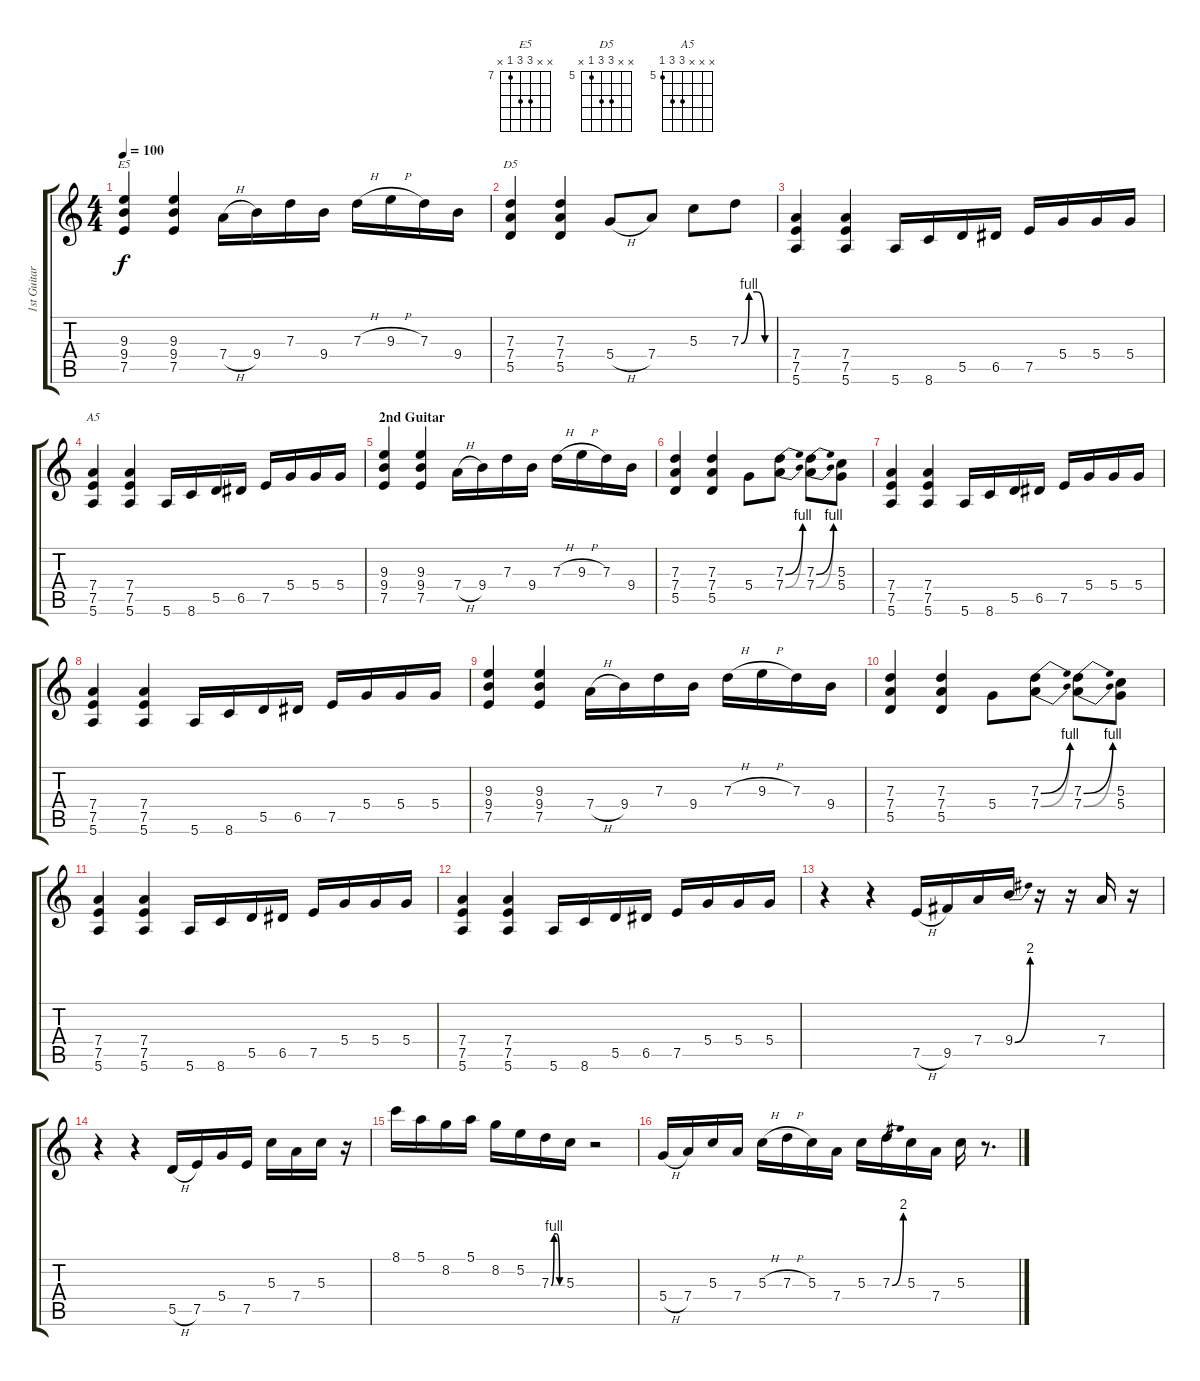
\track ("1st Guitar" "1st Guitar") {instrument overdrivenguitar}
\staff {score tabs}
\tuning (E4 B3 G3 D3 A2 E2) {hide}
\chord ("E5" x x 9 9 7 x) {firstfret 7}
\chord ("D5" x x 7 7 5 x) {firstfret 5}
\chord ("A5" x x x 7 7 5) {firstfret 5}
\ts (4 4)
\tempo 100
\clef g2
\ks c
(9.3 9.4 7.5).4{ch "E5" dy f instrument overdrivenguitar} (9.3 9.4 7.5).4 7.4{h}.16 9.4.16 7.3.16 9.4.16 7.3{h}.16 9.3{h}.16 7.3.16 9.4.16 |
(7.3 7.4 5.5).4{ch "D5"} (7.3 7.4 5.5).4 5.4{h}.8 7.4.8 5.3.8 7.3{be (custom 0 0 15 4 30 4 45 0 60 0)}.8 |
(7.4 7.5 5.6).4 (7.4 7.5 5.6).4 5.6.16 8.6.16 5.5.16 6.5.16 7.5.16 5.4.16 5.4.16 5.4.16 |
(7.4 7.5 5.6).4{ch "A5"} (7.4 7.5 5.6).4 5.6.16 8.6.16 5.5.16 6.5.16 7.5.16 5.4.16 5.4.16 5.4.16 |
\section ("" "2nd Guitar")
(9.3 9.4 7.5).4 (9.3 9.4 7.5).4 7.4{h}.16 9.4.16 7.3.16 9.4.16 7.3{h}.16 9.3{h}.16 7.3.16 9.4.16 |
(7.3 7.4 5.5).4 (7.3 7.4 5.5).4 5.4.8 (7.3{be (bend 0 0 60 4)} 7.4{be (bend 0 0 60 4)}).8 (7.3{be (bend 0 0 60 4)} 7.4{be (bend 0 0 60 4)}).8 (5.3 5.4).8 |
(7.4 7.5 5.6).4 (7.4 7.5 5.6).4 5.6.16 8.6.16 5.5.16 6.5.16 7.5.16 5.4.16 5.4.16 5.4.16 |
(7.4 7.5 5.6).4 (7.4 7.5 5.6).4 5.6.16 8.6.16 5.5.16 6.5.16 7.5.16 5.4.16 5.4.16 5.4.16 |
(9.3 9.4 7.5).4 (9.3 9.4 7.5).4 7.4{h}.16 9.4.16 7.3.16 9.4.16 7.3{h}.16 9.3{h}.16 7.3.16 9.4.16 |
(7.3 7.4 5.5).4 (7.3 7.4 5.5).4 5.4.8 (7.3{be (bend 0 0 60 4)} 7.4{be (bend 0 0 60 4)}).8 (7.3{be (bend 0 0 60 4)} 7.4{be (bend 0 0 60 4)}).8 (5.3 5.4).8 |
(7.4 7.5 5.6).4 (7.4 7.5 5.6).4 5.6.16 8.6.16 5.5.16 6.5.16 7.5.16 5.4.16 5.4.16 5.4.16 |
(7.4 7.5 5.6).4 (7.4 7.5 5.6).4 5.6.16 8.6.16 5.5.16 6.5.16 7.5.16 5.4.16 5.4.16 5.4.16 |
r.4 r.4 7.5{h}.16 9.5.16 7.4.16 9.4{be (bend 0 0 60 8)}.16 r.16 r.16 7.4.16 r.16 |
r.4 r.4 5.5{h}.16 7.5.16 5.4.16 7.5.16 5.3.16 7.4.16 5.3.16 r.16 |
8.1.16 5.1.16 8.2.16 5.1.16 8.2.16 5.2.16 7.3{be (custom 0 0 15 4 30 4 45 0 60 0)}.16 5.3.16 r.2 |
5.4{h}.16 7.4.16 5.3.16 7.4.16 5.3{h}.16 7.3{h}.16 5.3.16 7.4.16 5.3.16 7.3{be (bend 0 0 60 8)}.16 5.3.16 7.4.16 5.3.16 r.8{d}
